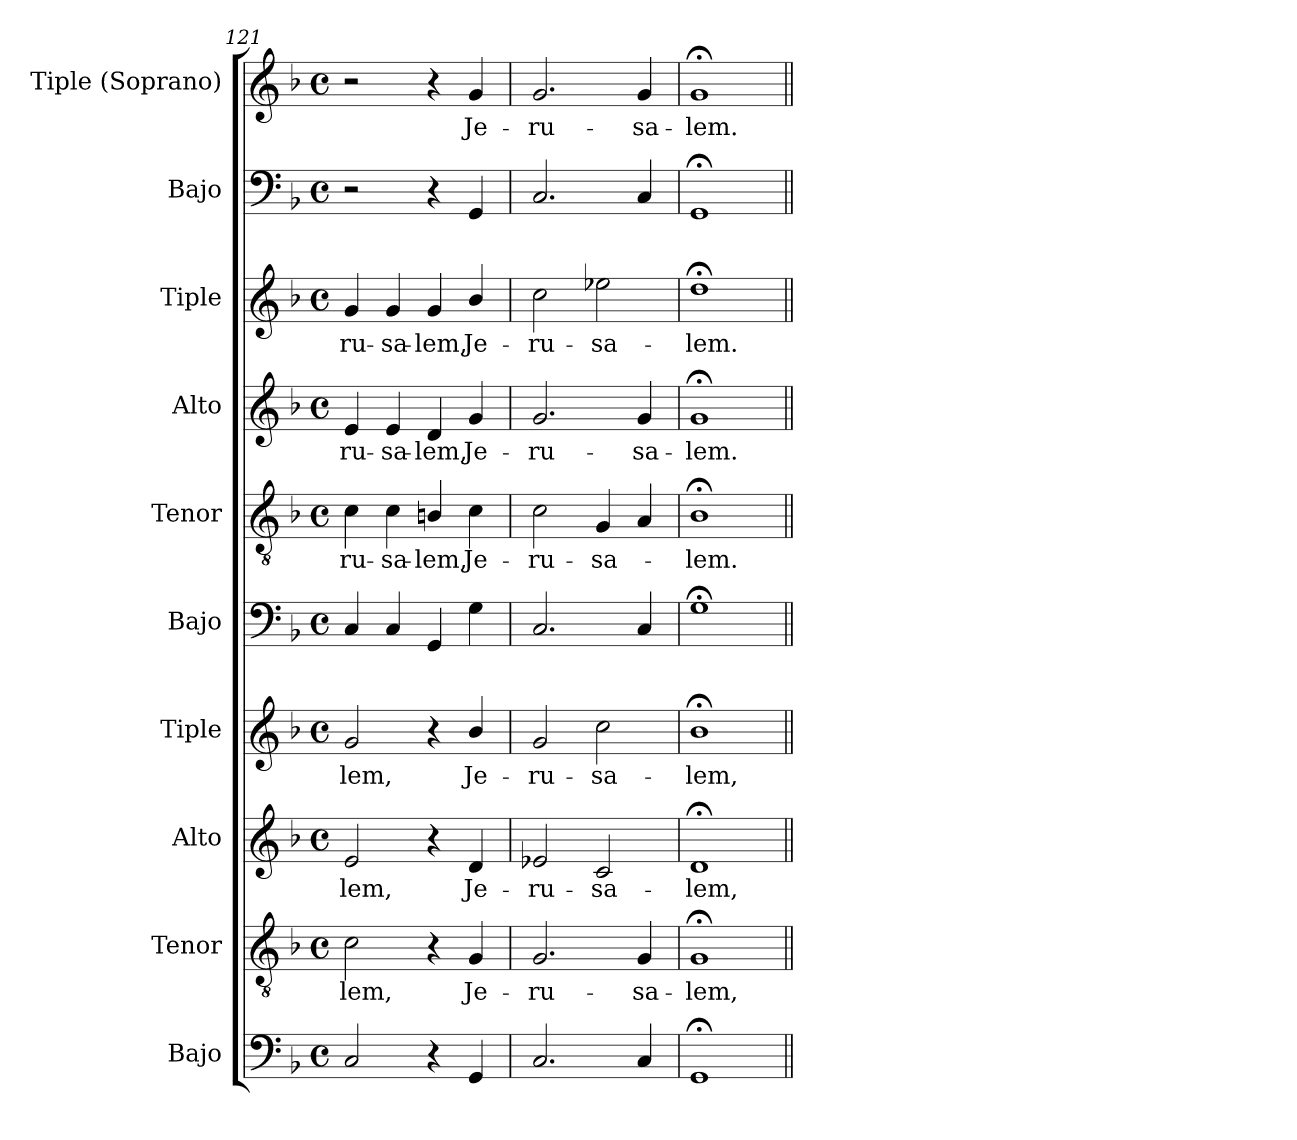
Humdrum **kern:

**kern	**kern	**text	**kern	**text	**kern	**text	**kern	**kern	**text	**kern	**text	**kern	**text	**kern	**kern	**text
*part10	*part9	*part9	*part8	*part8	*part7	*part7	*part6	*part5	*part5	*part4	*part4	*part3	*part3	*part2	*part1	*part1
*staff10	*staff9	*staff9	*staff8	*staff8	*staff7	*staff7	*staff6	*staff5	*staff5	*staff4	*staff4	*staff3	*staff3	*staff2	*staff1	*staff1
*I"Bajo	*I"Tenor	*	*I"Alto	*	*I"Tiple	*	*I"Bajo	*I"Tenor	*	*I"Alto	*	*I"Tiple	*	*I"Bajo	*I"Tiple (Soprano)	*
*I'B.	*I'T.	*	*I'A.	*	*	*	*I'B.	*I'T.	*	*I'A.	*	*	*	*I'B.	*I'S.	*
*clefF4	*clefGv2	*	*clefG2	*	*clefG2	*	*clefF4	*clefGv2	*	*clefG2	*	*clefG2	*	*clefF4	*clefG2	*
*	*ITrd7c12	*	*	*	*	*	*	*ITrd7c12	*	*	*	*	*	*	*	*
*k[b-]	*k[b-]	*	*k[b-]	*	*k[b-]	*	*k[b-]	*k[b-]	*	*k[b-]	*	*k[b-]	*	*k[b-]	*k[b-]	*
*F:	*F:	*	*F:	*	*F:	*	*F:	*F:	*	*F:	*	*F:	*	*F:	*F:	*
*M4/4	*M4/4	*	*M4/4	*	*M4/4	*	*M4/4	*M4/4	*	*M4/4	*	*M4/4	*	*M4/4	*M4/4	*
*met(c)	*met(c)	*	*met(c)	*	*met(c)	*	*met(c)	*met(c)	*	*met(c)	*	*met(c)	*	*met(c)	*met(c)	*
=121	=121	=121	=121	=121	=121	=121	=121	=121	=121	=121	=121	=121	=121	=121	=121	=121
!	!	!LO:LY:b:color=#000000	!	!	!	!	!	!	!	!	!	!	!	!	!	!
!	!	!	!	!LO:LY:b:color=#000000	!	!	!	!	!	!	!	!	!	!	!	!
!	!	!	!	!	!	!LO:LY:b:color=#000000	!	!	!	!	!	!	!	!	!	!
!	!	!	!	!	!	!	!	!	!LO:LY:b:color=#000000	!	!	!	!	!	!	!
!	!	!	!	!	!	!	!	!	!	!	!LO:LY:b:color=#000000	!	!	!	!	!
!	!	!	!	!	!	!	!	!	!	!	!	!	!LO:LY:b:color=#000000	!	!	!
2Ci/	2Ci\	-lem,	2ei/	-lem,	2gi/	-lem,	4Ci/	4Ci\	-ru-	4ei/	-ru-	4gi/	-ru-	2r	2r	.
!	!	!	!	!	!	!	!	!	!LO:LY:b:color=#000000	!	!	!	!	!	!	!
!	!	!	!	!	!	!	!	!	!	!	!LO:LY:b:color=#000000	!	!	!	!	!
!	!	!	!	!	!	!	!	!	!	!	!	!	!LO:LY:b:color=#000000	!	!	!
.	.	.	.	.	.	.	4Ci/	4Ci\	-sa-	4ei/	-sa-	4gi/	-sa-	.	.	.
!	!	!	!	!	!	!	!	!	!LO:LY:b:color=#000000	!	!	!	!	!	!	!
!	!	!	!	!	!	!	!	!	!	!	!LO:LY:b:color=#000000	!	!	!	!	!
!	!	!	!	!	!	!	!	!	!	!	!	!	!LO:LY:b:color=#000000	!	!	!
4r	4r	.	4r	.	4r	.	4GGi/	4BBni/	-lem,	4di/	-lem,	4gi/	-lem,	4r	4r	.
!	!	!LO:LY:b:color=#000000	!	!	!	!	!	!	!	!	!	!	!	!	!	!
!	!	!	!	!LO:LY:b:color=#000000	!	!	!	!	!	!	!	!	!	!	!	!
!	!	!	!	!	!	!LO:LY:b:color=#000000	!	!	!	!	!	!	!	!	!	!
!	!	!	!	!	!	!	!	!	!LO:LY:b:color=#000000	!	!	!	!	!	!	!
!	!	!	!	!	!	!	!	!	!	!	!LO:LY:b:color=#000000	!	!	!	!	!
!	!	!	!	!	!	!	!	!	!	!	!	!	!LO:LY:b:color=#000000	!	!	!
!	!	!	!	!	!	!	!	!	!	!	!	!	!	!	!	!LO:LY:b:color=#000000
4GGi/	4GGi/	Je-	4di/	Je-	4b-i/	Je-	4Gi\	4Ci\	Je-	4gi/	Je-	4b-i/	Je-	4GGi/	4gi/	Je-
=122	=122	=122	=122	=122	=122	=122	=122	=122	=122	=122	=122	=122	=122	=122	=122	=122
!	!	!LO:LY:b:color=#000000	!	!	!	!	!	!	!	!	!	!	!	!	!	!
!	!	!	!	!LO:LY:b:color=#000000	!	!	!	!	!	!	!	!	!	!	!	!
!	!	!	!	!	!	!LO:LY:b:color=#000000	!	!	!	!	!	!	!	!	!	!
!	!	!	!	!	!	!	!	!	!LO:LY:b:color=#000000	!	!	!	!	!	!	!
!	!	!	!	!	!	!	!	!	!	!	!LO:LY:b:color=#000000	!	!	!	!	!
!	!	!	!	!	!	!	!	!	!	!	!	!	!LO:LY:b:color=#000000	!	!	!
!	!	!	!	!	!	!	!	!	!	!	!	!	!	!	!	!LO:LY:b:color=#000000
2.Ci/	2.GGi/	-ru-	2e-Xi/	-ru-	2gi/	-ru-	2.Ci/	2Ci\	-ru-	2.gi/	-ru-	2cci\	-ru-	2.Ci/	2.gi/	-ru-
!	!	!	!	!LO:LY:b:color=#000000	!	!	!	!	!	!	!	!	!	!	!	!
!	!	!	!	!	!	!LO:LY:b:color=#000000	!	!	!	!	!	!	!	!	!	!
!	!	!	!	!	!	!	!	!	!LO:LY:b:color=#000000	!	!	!	!	!	!	!
!	!	!	!	!	!	!	!	!	!	!	!	!	!LO:LY:b:color=#000000	!	!	!
.	.	.	2ci/	-sa-	2cci\	-sa-	.	4GGi/	-sa-	.	.	2ee-Xi\	-sa-	.	.	.
!	!	!LO:LY:b:color=#000000	!	!	!	!	!	!	!	!	!	!	!	!	!	!
!	!	!	!	!	!	!	!	!	!	!	!LO:LY:b:color=#000000	!	!	!	!	!
!	!	!	!	!	!	!	!	!	!	!	!	!	!	!	!	!LO:LY:b:color=#000000
4Ci/	4GGi/	-sa-	.	.	.	.	4Ci/	4AAi/	.	4gi/	-sa-	.	.	4Ci/	4gi/	-sa-
=123	=123	=123	=123	=123	=123	=123	=123	=123	=123	=123	=123	=123	=123	=123	=123	=123
!	!	!LO:LY:b:color=#000000	!	!	!	!	!	!	!	!	!	!	!	!	!	!
!	!	!	!	!LO:LY:b:color=#000000	!	!	!	!	!	!	!	!	!	!	!	!
!	!	!	!	!	!	!LO:LY:b:color=#000000	!	!	!	!	!	!	!	!	!	!
!	!	!	!	!	!	!	!	!	!LO:LY:b:color=#000000	!	!	!	!	!	!	!
!	!	!	!	!	!	!	!	!	!	!	!LO:LY:b:color=#000000	!	!	!	!	!
!	!	!	!	!	!	!	!	!	!	!	!	!	!LO:LY:b:color=#000000	!	!	!
!	!	!	!	!	!	!	!	!	!	!	!	!	!	!	!	!LO:LY:b:color=#000000
1GG;i	1GG;i	-lem,	1d;i	-lem,	1b-;i	-lem,	1G;i	1BB-;i	-lem.	1g;i	-lem.	1dd;i	-lem.	1GG;i	1g;i	-lem.
=||	=||	=||	=||	=||	=||	=||	=||	=||	=||	=||	=||	=||	=||	=||	=||	=||
*-	*-	*-	*-	*-	*-	*-	*-	*-	*-	*-	*-	*-	*-	*-	*-	*-
